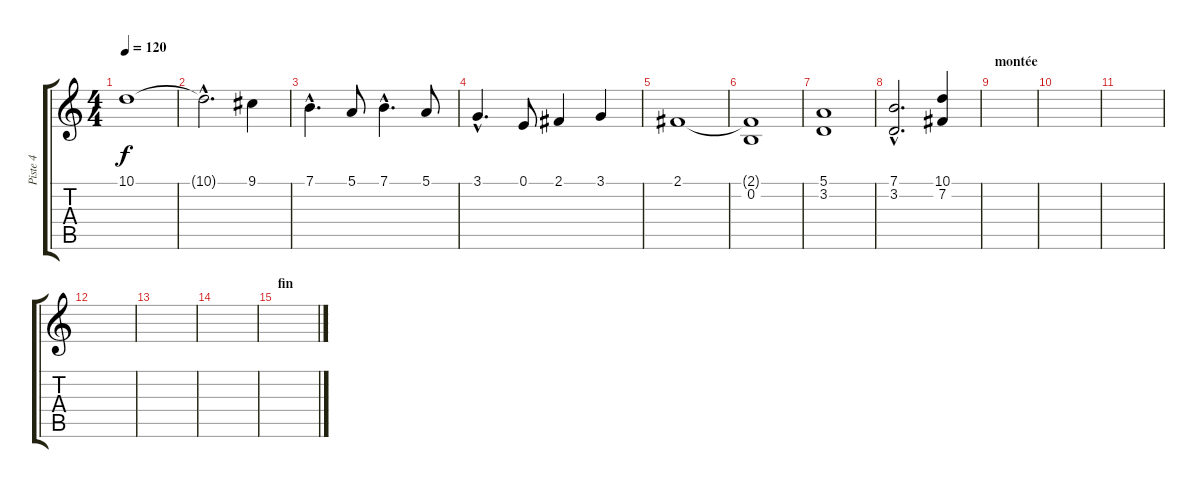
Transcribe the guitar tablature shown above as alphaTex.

\track ("Piste 4" "Piste 4") {instrument lead2sawtooth}
\staff {score tabs}
\tuning (E4 B3 G3 D3 A2 E2) {hide}
\ts (4 4)
\tempo 120
\clef g2
\ks c
10.1.1{dy f} |
10.1{hac t}.2{d} 9.1.4 |
7.1{hac}.4{d} 5.1.8 7.1{hac}.4{d} 5.1.8 |
3.1{hac}.4{d} 0.1.8 2.1.4 3.1.4 |
2.1.1 |
(2.1{t} 0.2).1 |
(5.1 3.2).1 |
(7.1{hac} 3.2{hac}).2{d} (10.1 7.2).4 |
\section ("" "montée")
|
|
|
|
|
|
\section ("" "fin")
